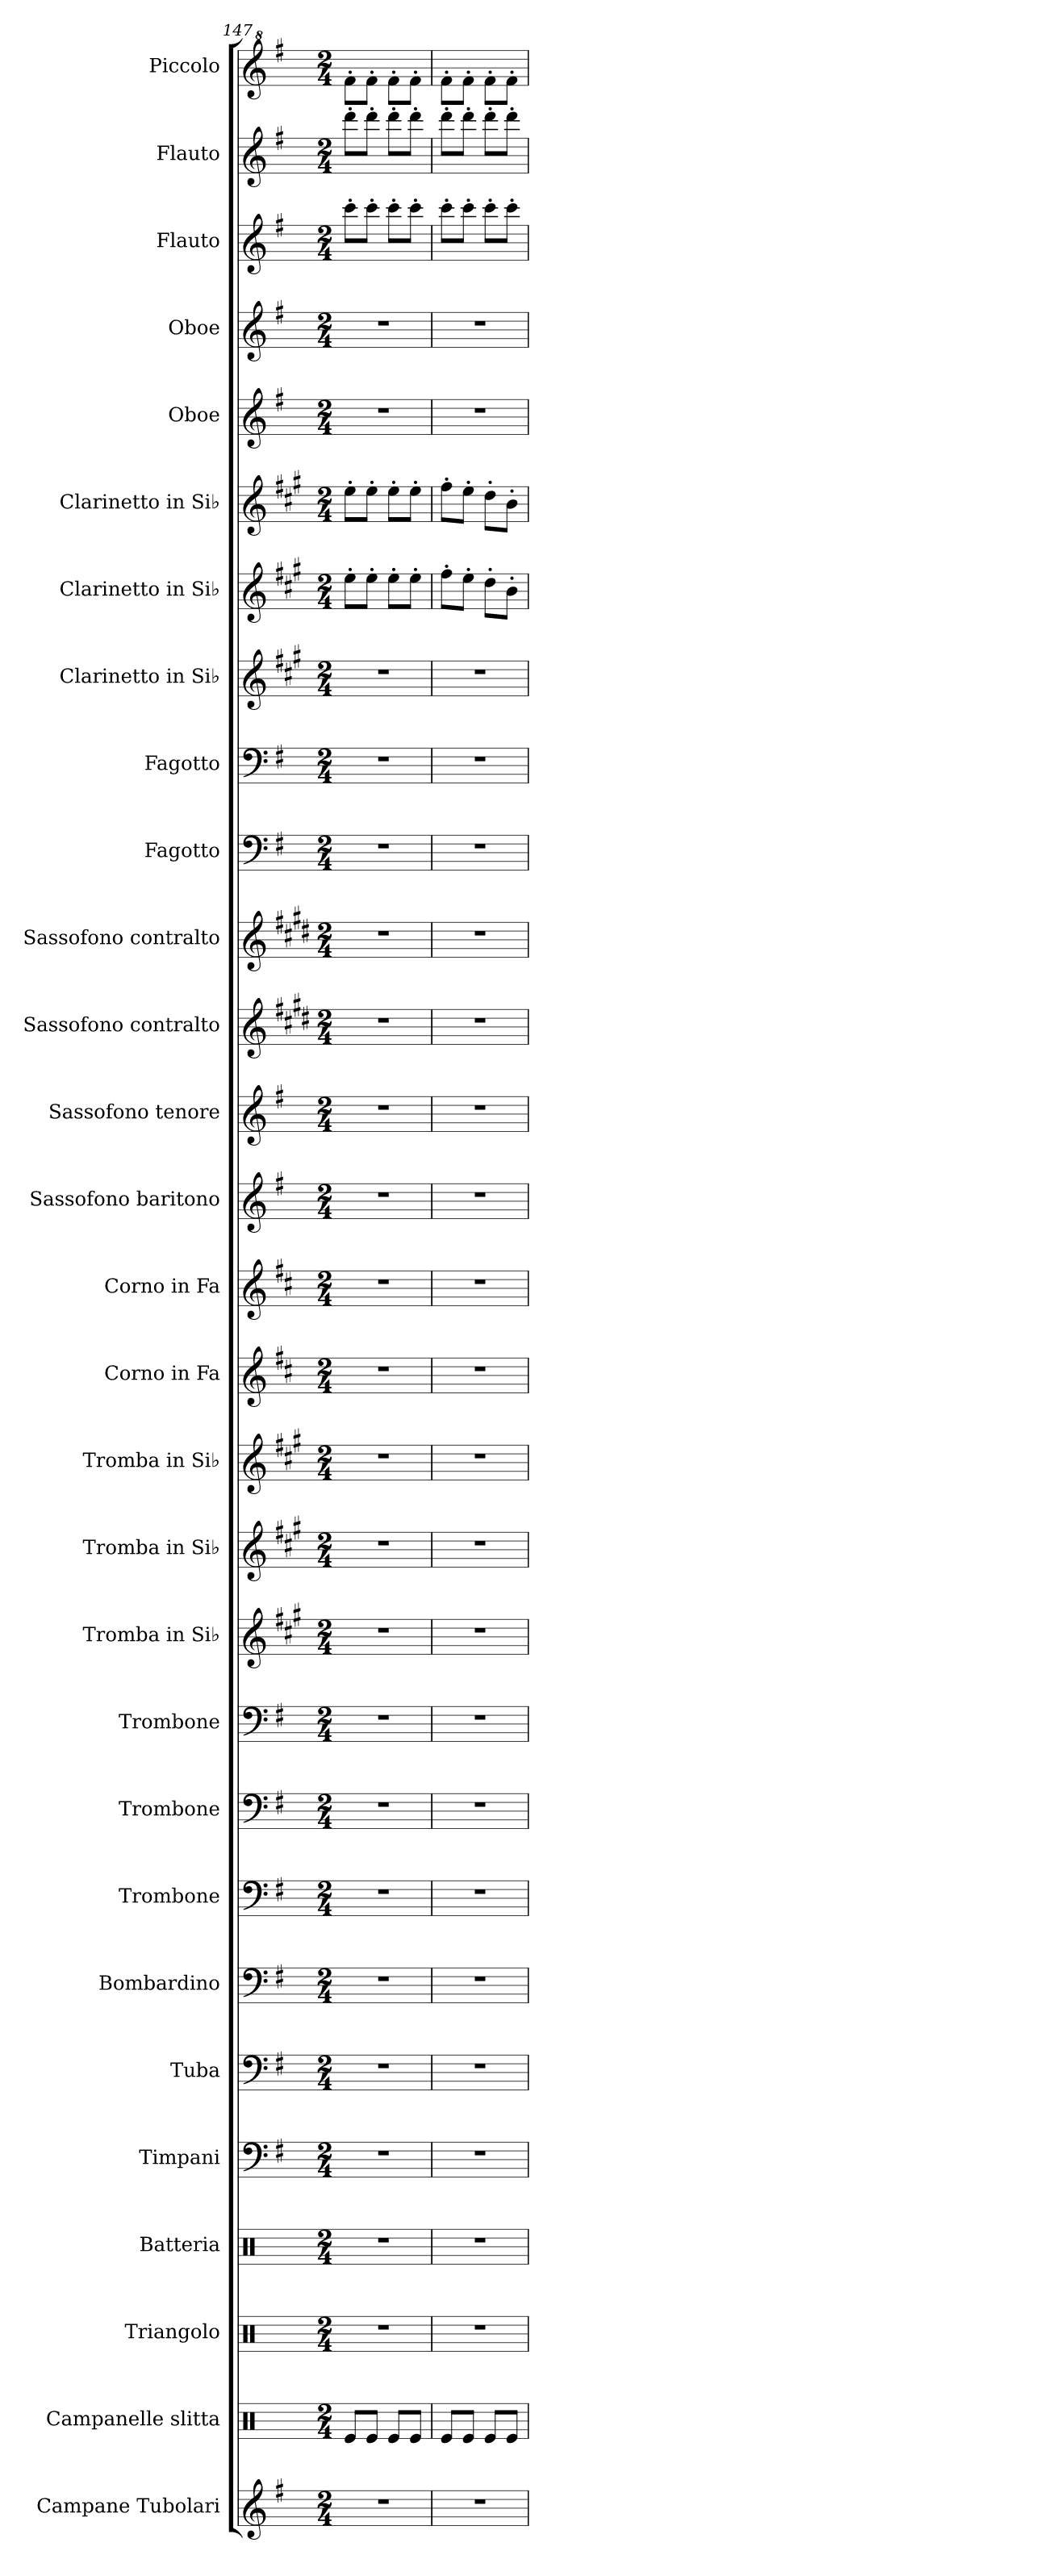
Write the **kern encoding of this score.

**kern	**kern	**kern	**kern	**kern	**kern	**kern	**kern	**kern	**kern	**kern	**kern	**kern	**kern	**kern	**kern	**kern	**kern	**kern	**kern	**kern	**kern	**kern	**kern	**kern	**kern	**kern	**kern	**kern
*part29	*part28	*part27	*part26	*part25	*part24	*part23	*part22	*part21	*part20	*part19	*part18	*part17	*part16	*part15	*part14	*part13	*part12	*part11	*part10	*part9	*part8	*part7	*part6	*part5	*part4	*part3	*part2	*part1
*staff29	*staff28	*staff27	*staff26	*staff25	*staff24	*staff23	*staff22	*staff21	*staff20	*staff19	*staff18	*staff17	*staff16	*staff15	*staff14	*staff13	*staff12	*staff11	*staff10	*staff9	*staff8	*staff7	*staff6	*staff5	*staff4	*staff3	*staff2	*staff1
*I"Campane Tubolari	*I"Campanelle slitta	*I"Triangolo	*I"Batteria	*I"Timpani	*I"Tuba	*I"Bombardino	*I"Trombone	*I"Trombone	*I"Trombone	*I"Tromba in Si♭	*I"Tromba in Si♭	*I"Tromba in Si♭	*I"Corno in Fa	*I"Corno in Fa	*I"Sassofono baritono	*I"Sassofono tenore	*I"Sassofono contralto	*I"Sassofono contralto	*I"Fagotto	*I"Fagotto	*I"Clarinetto in Si♭	*I"Clarinetto in Si♭	*I"Clarinetto in Si♭	*I"Oboe	*I"Oboe	*I"Flauto	*I"Flauto	*I"Piccolo
*I'Camp. tb.	*	*I'Triang.	*I'Batt.	*I'Timp.	*I'Tba.	*	*I'Tbn.	*I'Tbn.	*I'Tbn.	*I'Tr. Si♭	*I'Tr. Si♭	*I'Tr. Si♭	*I'Cor. Fa	*I'Cor. Fa	*	*	*	*	*I'Fag.	*I'Fag.	*I'Cl. Si♭	*I'Cl. Si♭	*I'Cl. Si♭	*I'Ob.	*I'Ob.	*I'Fl.	*I'Fl.	*
*clefG2	*clefX	*clefX	*clefX	*clefF4	*clefF4	*clefF4	*clefF4	*clefF4	*clefF4	*clefG2	*clefG2	*clefG2	*clefG2	*clefG2	*clefG2	*clefG2	*clefG2	*clefG2	*clefF4	*clefF4	*clefG2	*clefG2	*clefG2	*clefG2	*clefG2	*clefG2	*clefG2	*clefG^2
*	*	*	*	*	*	*	*	*	*	*ITrd1c2	*ITrd1c2	*ITrd1c2	*ITrd4c7	*ITrd4c7	*ITrd12c21	*ITrd8c14	*ITrd5c9	*ITrd5c9	*	*	*ITrd1c2	*ITrd1c2	*ITrd1c2	*	*	*	*	*ITrd-7c-12
*k[f#]	*k[]	*k[]	*k[]	*k[f#]	*k[f#]	*k[f#]	*k[f#]	*k[f#]	*k[f#]	*k[f#]	*k[f#]	*k[f#]	*k[f#]	*k[f#]	*k[f#]	*k[f#]	*k[f#]	*k[f#]	*k[f#]	*k[f#]	*k[f#]	*k[f#]	*k[f#]	*k[f#]	*k[f#]	*k[f#]	*k[f#]	*k[f#]
*M2/4	*M2/4	*M2/4	*M2/4	*M2/4	*M2/4	*M2/4	*M2/4	*M2/4	*M2/4	*M2/4	*M2/4	*M2/4	*M2/4	*M2/4	*M2/4	*M2/4	*M2/4	*M2/4	*M2/4	*M2/4	*M2/4	*M2/4	*M2/4	*M2/4	*M2/4	*M2/4	*M2/4	*M2/4
=147	=147	=147	=147	=147	=147	=147	=147	=147	=147	=147	=147	=147	=147	=147	=147	=147	=147	=147	=147	=147	=147	=147	=147	=147	=147	=147	=147	=147
2r	8Re/L	2r	2r	2r	2r	2r	2r	2r	2r	2r	2r	2r	2r	2r	2r	2r	2r	2r	2r	2r	2r	8dd'\L	8dd'\L	2r	2r	8ccc'\L	8ddd'\L	8fff#'\L
.	8Re/J	.	.	.	.	.	.	.	.	.	.	.	.	.	.	.	.	.	.	.	.	8dd'\J	8dd'\J	.	.	8ccc'\J	8ddd'\J	8fff#'\J
.	8Re/L	.	.	.	.	.	.	.	.	.	.	.	.	.	.	.	.	.	.	.	.	8dd'\L	8dd'\L	.	.	8ccc'\L	8ddd'\L	8fff#'\L
.	8Re/J	.	.	.	.	.	.	.	.	.	.	.	.	.	.	.	.	.	.	.	.	8dd'\J	8dd'\J	.	.	8ccc'\J	8ddd'\J	8fff#'\J
=148	=148	=148	=148	=148	=148	=148	=148	=148	=148	=148	=148	=148	=148	=148	=148	=148	=148	=148	=148	=148	=148	=148	=148	=148	=148	=148	=148	=148
2r	8Re/L	2r	2r	2r	2r	2r	2r	2r	2r	2r	2r	2r	2r	2r	2r	2r	2r	2r	2r	2r	2r	8ee'\L	8ee'\L	2r	2r	8ccc'\L	8ddd'\L	8fff#'\L
.	8Re/J	.	.	.	.	.	.	.	.	.	.	.	.	.	.	.	.	.	.	.	.	8dd'\J	8dd'\J	.	.	8ccc'\J	8ddd'\J	8fff#'\J
.	8Re/L	.	.	.	.	.	.	.	.	.	.	.	.	.	.	.	.	.	.	.	.	8cc'\L	8cc'\L	.	.	8ccc'\L	8ddd'\L	8fff#'\L
.	8Re/J	.	.	.	.	.	.	.	.	.	.	.	.	.	.	.	.	.	.	.	.	8a'\J	8a'\J	.	.	8ccc'\J	8ddd'\J	8fff#'\J
=	=	=	=	=	=	=	=	=	=	=	=	=	=	=	=	=	=	=	=	=	=	=	=	=	=	=	=	=
*-	*-	*-	*-	*-	*-	*-	*-	*-	*-	*-	*-	*-	*-	*-	*-	*-	*-	*-	*-	*-	*-	*-	*-	*-	*-	*-	*-	*-
